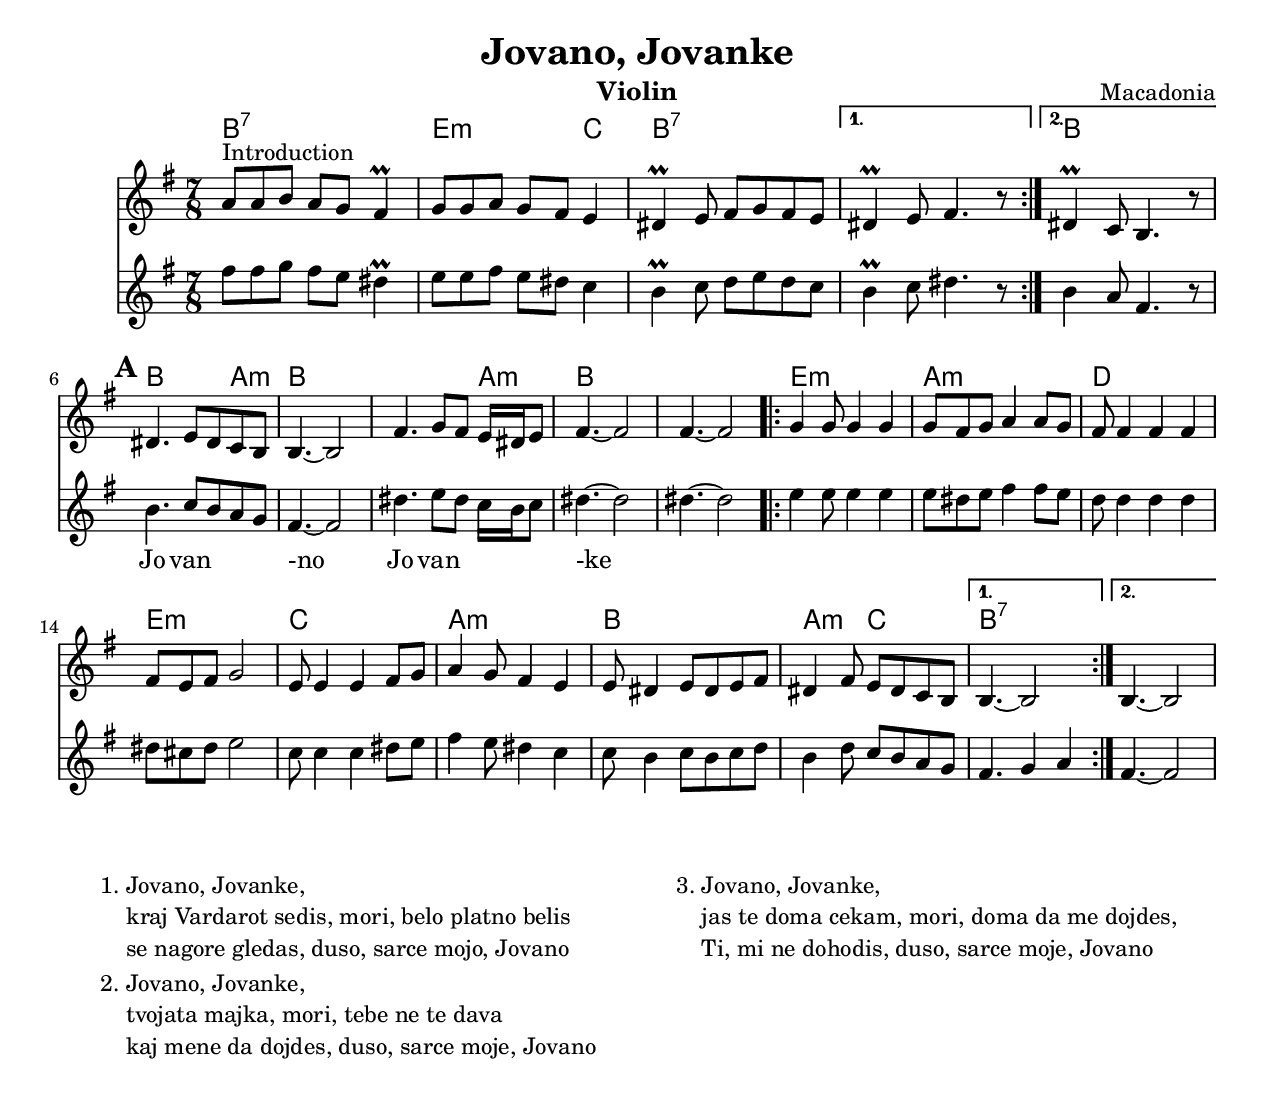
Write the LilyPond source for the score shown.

\version "2.18.0"
\include "english.ly"
%\pointAndClickOff
\paper{
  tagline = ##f
  print-all-headers = ##t
  #(set-paper-size "letter")
}
date = #(strftime "%d-%m-%Y" (localtime (current-time)))

%\markup{ \italic{ " Updated " \date  }  }

%\markup{ Got something to say? }

global = {
  \clef treble
  \key c \major
  \time 7/8
  \set Score.markFormatter = #format-mark-box-alphabet
}

%#################################### Melody ########################
highpart = \transpose c g,\relative c'' {
  \global
  \repeat volta 2{
    d8 ^"Introduction"[d e] d[c] b4\prall
    c8[c d] c8[b] a4|
    gs4 \prall a8 b[c b a]|
  }
  \alternative {
    {gs4 \prall a8 b4. r8}
    {gs4 \prall f8 e4. r8}
  }
\break

  \mark \default
  gs4. a8 [gs f e]
  e4.~e2
  b'4. c8 [b] a16 [gs a8]
  b4.~b2    | %9
  b4.~b2    | %10


  \repeat volta 2{
    c4 c8 c4 c|
    c8 [b c] d4 d8 [c]|
    b8 b4 b b|
    b8 [a b] c2|

    a8 a4 a b8[c]
    d4 c8 b4 a|
    a8 gs4 a8[gs a b]
    gs4 b8 a[gs f e]

  }
  \alternative {
    {e4.~e2 }
    {e4.~e2 }

  }
}
lowpart = \transpose c g                                                                                \relative c''{
  \global
  \repeat volta 2{
    b8 [b c] b[a] gs4\prall
    a8[a b] a8[gs] f4|
    e4 \prall f8 g[a g f]|
  }
  \alternative {
    {e4 \prall f8 gs4. r8}
    {e4 d8 b4. r8}
  }

  %\mark \default
  e4. f8 [e d c]
  b4.~b2
  gs'4. a8 [gs] f16 [e f8]
  gs4.~gs2
   gs4.~gs2

  \repeat volta 2{
    a4 a8 a4 a|
    a8 [gs a] b4 b8 [a]|
    g8 g4 g g|
    gs8 [fs gs] a2|

    f8 f4 f gs8[a]
    b4 a8 gs4 f|
    f8 e4 f8[e f g]
    e4 g8 f[e d c]

  }
  \alternative {
    {b4. c4 d}
    {b4.~b2 }
  }
}
%################################# Lyrics #####################
\addlyrics{
  \repeat unfold 24 \skip 1
  Jo -- van \skip1 \skip1 \skip1 -no
  Jo -- van \skip1 \skip1 \skip1 \skip1 -ke
}
%########m######################### Chords #######################
harmonies = \transpose c g \chordmode {
  %intro
  e8*7:7
  a8*5:m f4
  e8*14:7
  e8*7
  %r8*35
  %vocal 1st 4 bars
  e8*5 d4:m
  e8*12
  d4:m
  e8*14
  %next part
  a8*7:m
  d8*7:m
  g8*7
  a8*7:m
  % a8*4:m %em
  f8*7
  d8*7:m %am
  e8*7  %b
  d8*3:m
  f8*4
  e8*7:7

  %{chord mapping for transpose
    a ==> e
    b ==> f
    c ==> g
    d ==> a
    e ==> b
    f ==> c
    g ==> d
  %}

}

\score {
  <<
    \new ChordNames {
      \set chordChanges = ##f
      \harmonies
    }
    \new Staff \highpart
    \new Staff \lowpart

  >>
  \header{
    title= "Jovano, Jovanke"
    subtitle=""
    composer= "Macadonia"
    instrument = "Violin"
    arranger= ""
  }
  \midi{\tempo 4 = 120}
  \layout{indent = 1.0\cm}
}


% more verses:
\markup{}
\markup {
  \fill-line {
    \hspace #0.1 % distance from left margin
    \column {
      \line {
        "1."
        \column {
          "Jovano, Jovanke,"
          "kraj Vardarot sedis, mori, belo platno belis"
          "se nagore gledas, duso, sarce mojo, Jovano"
        }
      }
      \hspace #0.2 % vertical distance between verses
      \line {
        "2."
        \column {
          "Jovano, Jovanke,"
          "tvojata majka, mori, tebe ne te dava"
          "kaj mene da dojdes, duso, sarce moje, Jovano"
        }
      }
    }
    \hspace #0.1  % horiz. distance between columns
    \column {
      \line {
        "3."
        \column {
          "Jovano, Jovanke, "
          "jas te doma cekam, mori, doma da me dojdes,"
          "Ti, mi ne dohodis, duso, sarce moje, Jovano"
        }
      }
      \hspace #0.2 % distance between verses
      \line {
        ""
        \column {
          ""
        }
      }
    }
    \hspace #0.1 % distance to right margin
  }
}

